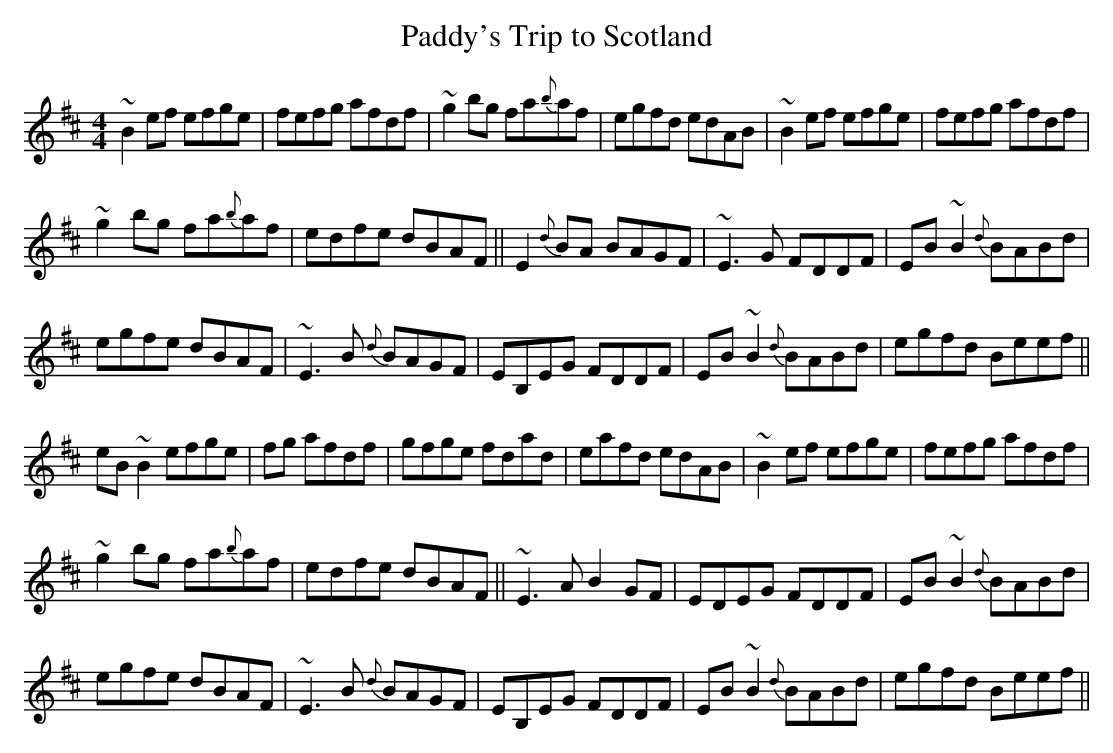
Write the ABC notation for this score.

X:1
T:Paddy's Trip to Scotland
M:4/4
L:1/8
K:D
~B2ef efge | fefg afdf | ~g2bg fa{b}af | egfd edAB | ~B2ef efge | fefg afdf |
~g2bg fa{b}af | edfe dBAF || E2{d}BA BAGF | ~E3G FDDF | EB~B2 {d}BABd |
egfe dBAF | ~E3B {d}BAGF | EB,EG FDDF | EB~B2 {d}BABd | egfd Beef ||
eB~B2 efge | +d2D2+ fg afdf | gfge fdad | eafd edAB | ~B2ef efge | fefg afdf |
~g2bg fa{b}af | edfe dBAF || ~E3A B2GF | EDEG FDDF | EB~B2 {d}BABd |
egfe dBAF | ~E3B {d}BAGF | EB,EG FDDF | EB~B2 {d}BABd | egfd Beef ||
